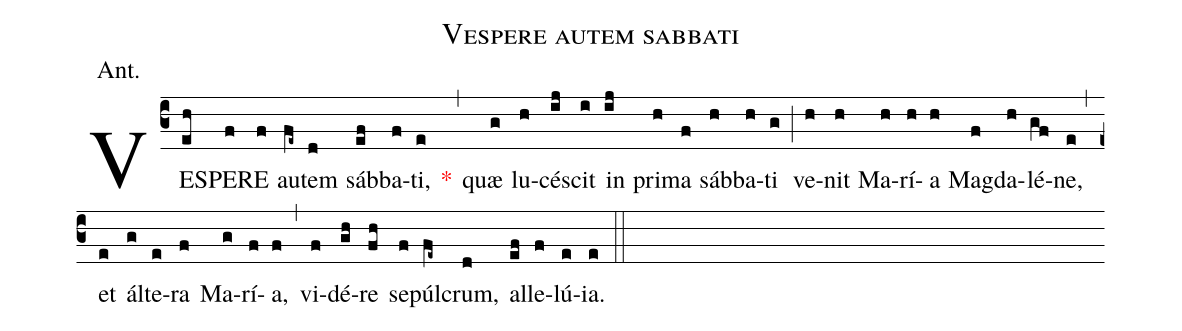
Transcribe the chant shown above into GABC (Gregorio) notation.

name:Vespere autem sabbati;
annotation:Ant.;
mode:VIII.;
office-part:Antiphon;
%%
(c3) VE(eh)SPE(f)RE(f) au(fe~)tem(d) sáb(ef)ba(f)ti,(e) <v>\red{*}</v>(,) quæ(g) lu(h)cé(ij)scit(i) in(ij) pri(h)ma(f) sáb(h)ba(h)ti(g) (;) ve(h)nit(h) Ma(h)rí(h)a(h) Mag(f)da(h)lé(gf)ne,(e) (,) et(e) ál(g)te(e)ra(f) Ma(g)rí(f)a,(f) (,) vi(f)dé(gh)re(fh) se(f)púl(fe~)crum,(d) al(ef)le(f)lú(e)ia.(e) (::)
